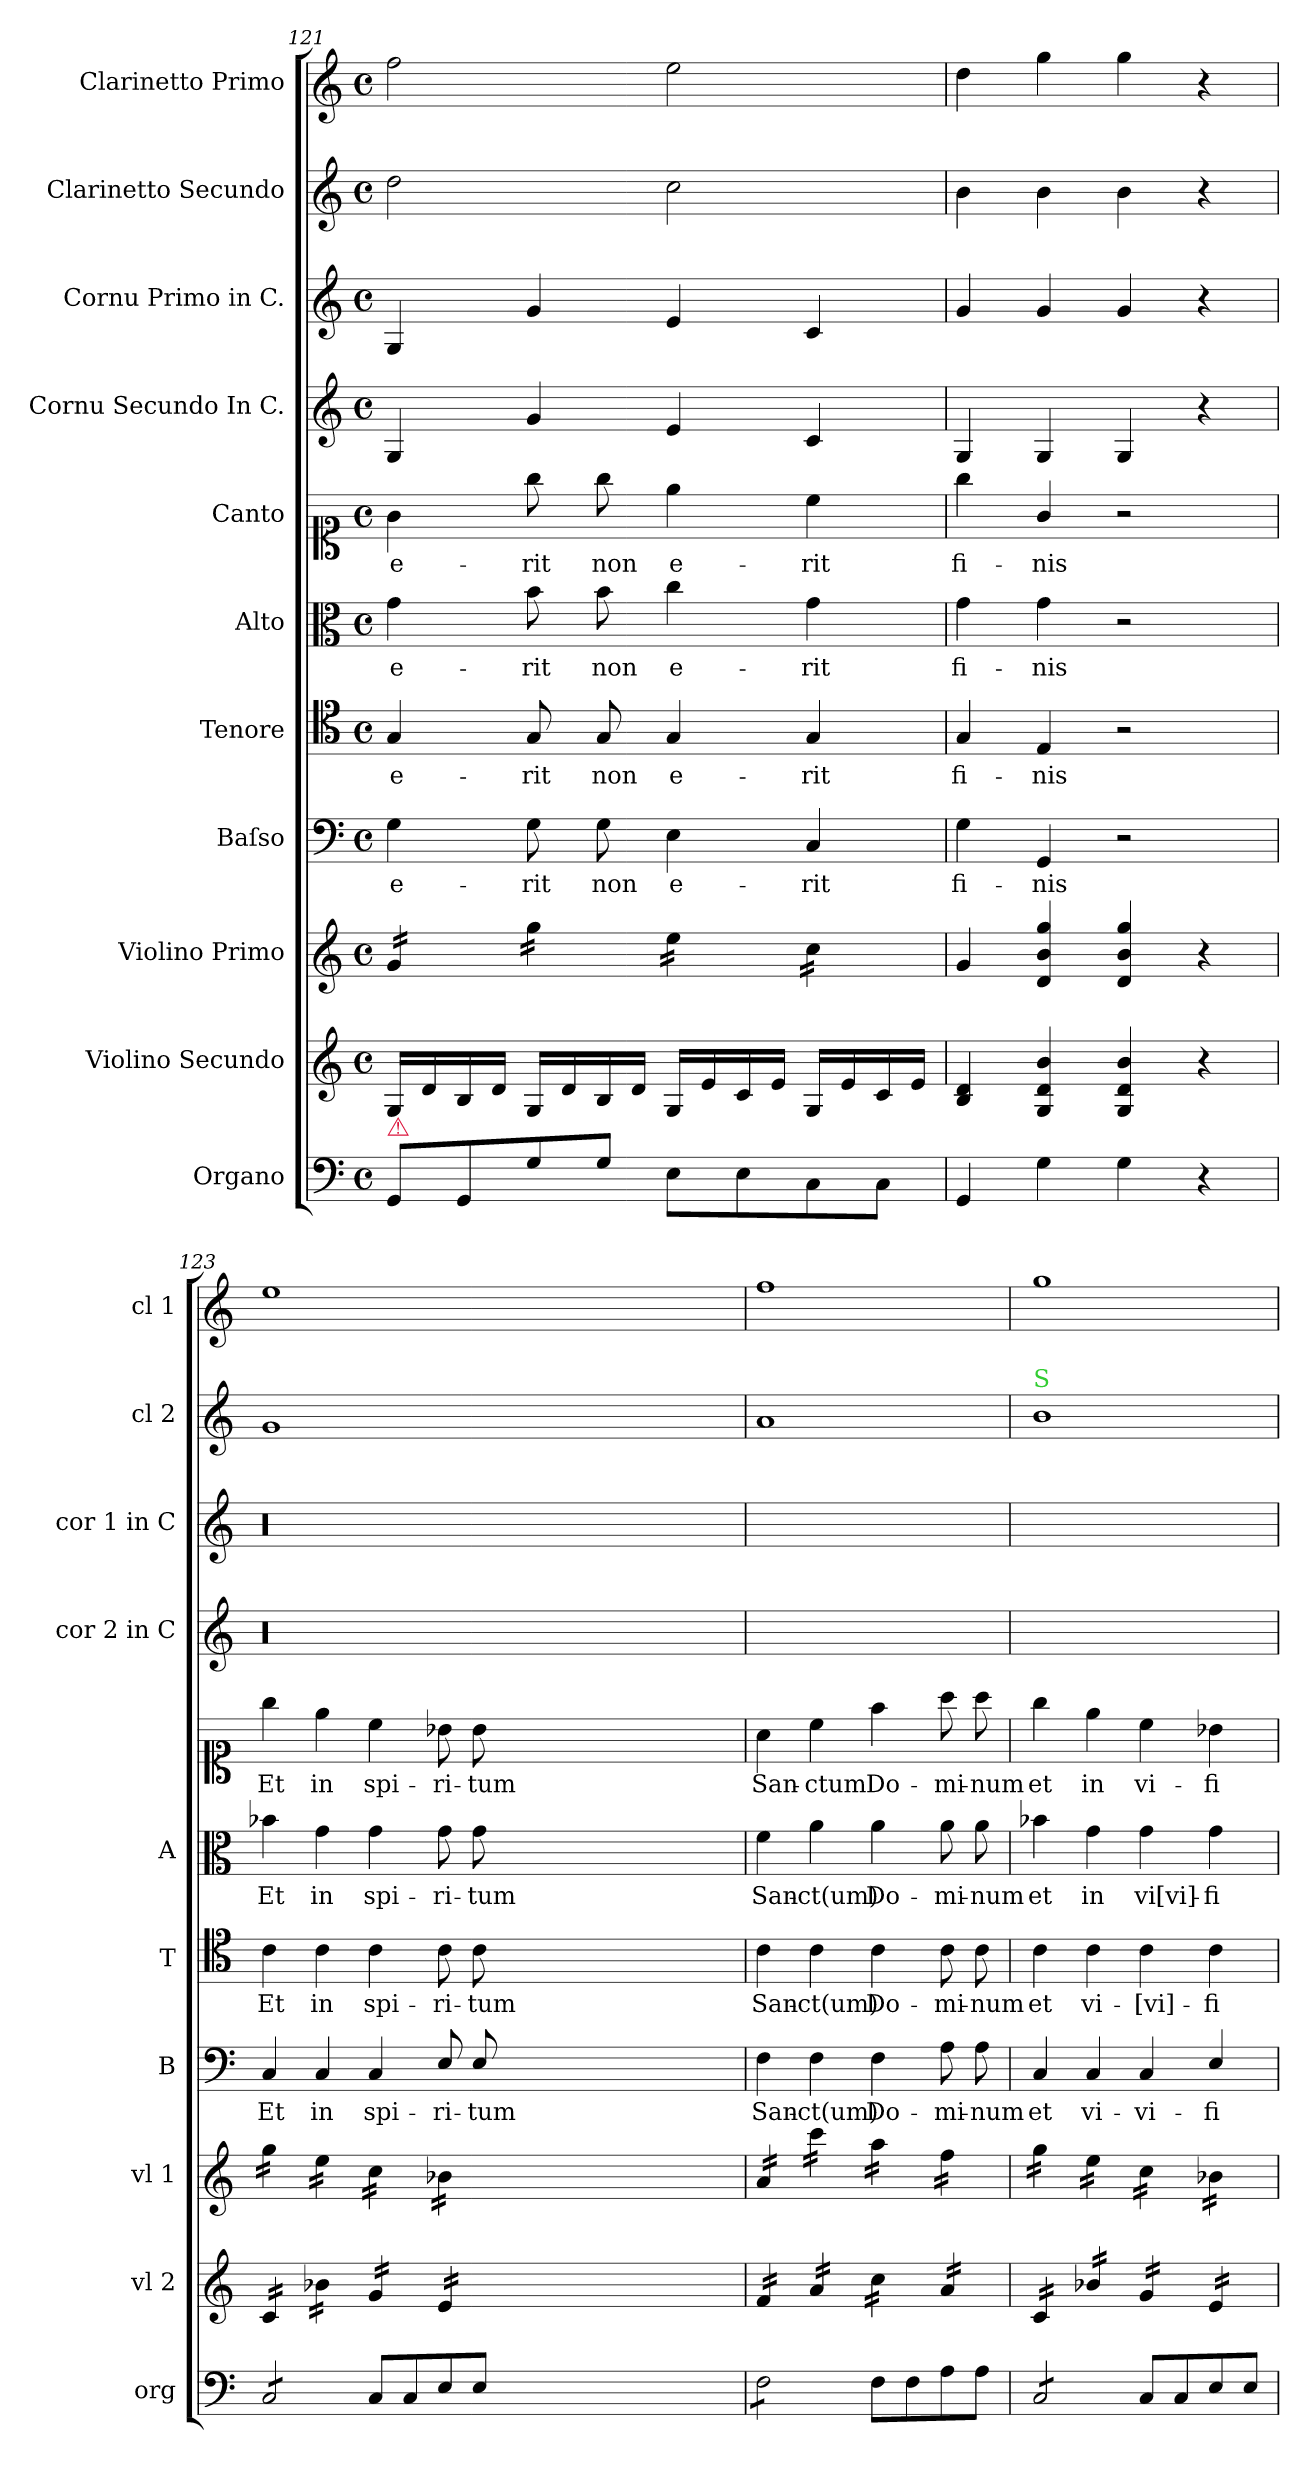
**kern	**kern	**kern	**kern	**text	**kern	**text	**kern	**text	**kern	**text	**kern	**kern	**kern	**kern
*part11	*part10	*part9	*part8	*part8	*part7	*part7	*part6	*part6	*part5	*part5	*part4	*part3	*part2	*part1
*staff11	*staff10	*staff9	*staff8	*staff8	*staff7	*staff7	*staff6	*staff6	*staff5	*staff5	*staff4	*staff3	*staff2	*staff1
*I"Organo	*I"Violino Secundo	*I"Violino Primo	*I"Baſso	*	*I"Tenore	*	*I"Alto	*	*I"Canto	*	*I"Cornu Secundo In C.	*I"Cornu Primo in C.	*I"Clarinetto Secundo	*I"Clarinetto Primo
*I'org	*I'vl 2	*I'vl 1	*I'B	*	*I'T	*	*I'A	*	*	*	*I'cor 2 in C	*I'cor 1 in C	*I'cl 2	*I'cl 1
*clefF4	*clefG2	*clefG2	*clefF4	*	*clefC4	*	*clefC3	*	*clefC1	*	*clefG2	*clefG2	*clefG2	*clefG2
*	*	*	*	*	*	*	*	*	*	*	*ITrd8c12	*ITrd8c12	*	*
*k[]	*k[]	*k[]	*k[]	*	*k[]	*	*k[]	*	*k[]	*	*k[]	*k[]	*k[]	*k[]
*C:	*C:	*C:	*C:	*	*C:	*	*C:	*	*C:	*	*C:	*C:	*C:	*C:
*M4/4	*M4/4	*M4/4	*M4/4	*	*M4/4	*	*M4/4	*	*M4/4	*	*M4/4	*M4/4	*M4/4	*M4/4
*met(c)	*met(c)	*met(c)	*met(c)	*	*met(c)	*	*met(c)	*	*met(c)	*	*met(c)	*met(c)	*met(c)	*met(c)
=121	=121	=121	=121	=121	=121	=121	=121	=121	=121	=121	=121	=121	=121	=121
!LO:TX:a:color=crimson:t=⚠	!	!	!	!	!	!	!	!	!	!	!	!	!	!
*	*	*tremolo	*	*	*	*	*	*	*	*	*	*	*	*
8GG/L	16G/LL	16g/LL	4G\	e-	4G/	e-	4g\	e-	4g\	e-	4GG/	4GG/	2dd\	2ff\
.	16d/	16g/	.	.	.	.	.	.	.	.	.	.	.	.
8GG/	16B/	16g/	.	.	.	.	.	.	.	.	.	.	.	.
.	16d/JJ	16g/JJ	.	.	.	.	.	.	.	.	.	.	.	.
8G\	16G/LL	16gg\LL	8G\	-rit	8G/	-rit	8b\	-rit	8gg\	-rit	4G/	4G/	.	.
.	16d/	16gg\	.	.	.	.	.	.	.	.	.	.	.	.
8G\J	16B/	16gg\	8G\	non	8G/	non	8b\	non	8gg\	non	.	.	.	.
.	16d/JJ	16gg\JJ	.	.	.	.	.	.	.	.	.	.	.	.
8E\L	16G/LL	16ee\LL	4E\	e-	4G/	e-	4cc\	e-	4ee\	e-	4E/	4E/	2cc\	2ee\
.	16e/	16ee\	.	.	.	.	.	.	.	.	.	.	.	.
8E\	16c/	16ee\	.	.	.	.	.	.	.	.	.	.	.	.
.	16e/JJ	16ee\JJ	.	.	.	.	.	.	.	.	.	.	.	.
8C\	16G/LL	16cc\LL	4C/	-rit	4G/	-rit	4g\	-rit	4cc\	-rit	4C/	4C/	.	.
.	16e/	16cc\	.	.	.	.	.	.	.	.	.	.	.	.
8C\J	16c/	16cc\	.	.	.	.	.	.	.	.	.	.	.	.
.	16e/JJ	16cc\JJ	.	.	.	.	.	.	.	.	.	.	.	.
*	*	*Xtremolo	*	*	*	*	*	*	*	*	*	*	*	*
=122	=122	=122	=122	=122	=122	=122	=122	=122	=122	=122	=122	=122	=122	=122
4GG/	4B/ 4d/	4g/	4G\	fi-	4G/	fi-	4g\	fi-	4gg\	fi-	4GG/	4G/	4b\	4dd\
4G\	4G/ 4d/ 4b/	4d/ 4b/ 4gg/	4GG/	-nis	4E/	-nis	4g\	-nis	4g/	-nis	4GG/	4G/	4b\	4gg\
4G\	4G/ 4d/ 4b/	4d/ 4b/ 4gg/	2r	.	2r	.	2r	.	2r	.	4GG/	4G/	4b\	4gg\
4r	4r	4r	.	.	.	.	.	.	.	.	4r	4r	4r	4r
=123	=123	=123	=123	=123	=123	=123	=123	=123	=123	=123	=123	=123	=123	=123
*tremolo	*	*	*	*	*	*	*	*	*	*	*	*	*	*
*	*tremolo	*	*	*	*	*	*	*	*	*	*	*	*	*
*	*	*tremolo	*	*	*	*	*	*	*	*	*	*	*	*
8C/L	16c/LL	16gg\LL	4C/	Et	4c\	Et	4b-X\	Et	4gg\	Et	00r	00r	1g	1ee
.	16c/	16gg\	.	.	.	.	.	.	.	.	.	.	.	.
8C/	16c/	16gg\	.	.	.	.	.	.	.	.	.	.	.	.
.	16c/JJ	16gg\JJ	.	.	.	.	.	.	.	.	.	.	.	.
8C/	16b-X\LL	16ee\LL	4C/	in	4c\	in	4g\	in	4ee\	in	.	.	.	.
.	16b-X\	16ee\	.	.	.	.	.	.	.	.	.	.	.	.
8C/J	16b-X\	16ee\	.	.	.	.	.	.	.	.	.	.	.	.
*Xtremolo	*	*	*	*	*	*	*	*	*	*	*	*	*	*
.	16b-X\JJ	16ee\JJ	.	.	.	.	.	.	.	.	.	.	.	.
8C/L	16g/LL	16cc\LL	4C/	spi-	4c\	spi-	4g\	spi-	4cc\	spi-	.	.	.	.
.	16g/	16cc\	.	.	.	.	.	.	.	.	.	.	.	.
8C/	16g/	16cc\	.	.	.	.	.	.	.	.	.	.	.	.
.	16g/JJ	16cc\JJ	.	.	.	.	.	.	.	.	.	.	.	.
8E/	16e/LL	16b-X\LL	8E/	-ri-	8c\	-ri-	8g\	-ri-	8b-X\	-ri-	.	.	.	.
.	16e/	16b-X\	.	.	.	.	.	.	.	.	.	.	.	.
8E/J	16e/	16b-X\	8E/	-tum	8c\	-tum	8g\	-tum	8b-\	-tum	.	.	.	.
.	16e/JJ	16b-X\JJ	.	.	.	.	.	.	.	.	.	.	.	.
0.ryy	0.ryy	0.ryy	0.ryy	.	0.ryy	.	0.ryy	.	0.ryy	.	.	.	0.ryy	0.ryy
=124	=124	=124	=124	=124	=124	=124	=124	=124	=124	=124	=124	=124	=124	=124
*tremolo	*	*	*	*	*	*	*	*	*	*	*	*	*	*
8F\L	16f/LL	16a/LL	4F\	San-	4c\	San-	4f\	San-	4a\	San-	1ryy	1ryy	1a	1ff
.	16f/	16a/	.	.	.	.	.	.	.	.	.	.	.	.
8F\	16f/	16a/	.	.	.	.	.	.	.	.	.	.	.	.
.	16f/JJ	16a/JJ	.	.	.	.	.	.	.	.	.	.	.	.
8F\	16a/LL	16ccc\LL	4F\	-ct(um)	4c\	-ct(um)	4a\	-ct(um)	4cc\	-ctum	.	.	.	.
.	16a/	16ccc\	.	.	.	.	.	.	.	.	.	.	.	.
8F\J	16a/	16ccc\	.	.	.	.	.	.	.	.	.	.	.	.
*Xtremolo	*	*	*	*	*	*	*	*	*	*	*	*	*	*
.	16a/JJ	16ccc\JJ	.	.	.	.	.	.	.	.	.	.	.	.
8F\L	16cc\LL	16aa\LL	4F\	Do-	4c\	Do-	4a\	Do-	4ff\	Do-	.	.	.	.
.	16cc\	16aa\	.	.	.	.	.	.	.	.	.	.	.	.
8F\	16cc\	16aa\	.	.	.	.	.	.	.	.	.	.	.	.
.	16cc\JJ	16aa\JJ	.	.	.	.	.	.	.	.	.	.	.	.
8A\	16a/LL	16ff\LL	8A\	-mi-	8c\	-mi-	8a\	-mi-	8aa\	-mi-	.	.	.	.
.	16a/	16ff\	.	.	.	.	.	.	.	.	.	.	.	.
8A\J	16a/	16ff\	8A\	-num	8c\	-num	8a\	-num	8aa\	-num	.	.	.	.
.	16a/JJ	16ff\JJ	.	.	.	.	.	.	.	.	.	.	.	.
=125	=125	=125	=125	=125	=125	=125	=125	=125	=125	=125	=125	=125	=125	=125
!	!	!	!	!	!	!	!	!	!	!	!	!	!LO:TX:a:color=limegreen:t=S	!
*tremolo	*	*	*	*	*	*	*	*	*	*	*	*	*	*
8C/L	16c/LL	16gg\LL	4C/	et	4c\	et	4b-X\	et	4gg\	et	1ryy	1ryy	1b	1gg
.	16c/	16gg\	.	.	.	.	.	.	.	.	.	.	.	.
8C/	16c/	16gg\	.	.	.	.	.	.	.	.	.	.	.	.
.	16c/JJ	16gg\JJ	.	.	.	.	.	.	.	.	.	.	.	.
8C/	16b-X/LL	16ee\LL	4C/	vi-	4c\	vi-	4g\	in	4ee\	in	.	.	.	.
.	16b-X/	16ee\	.	.	.	.	.	.	.	.	.	.	.	.
8C/J	16b-X/	16ee\	.	.	.	.	.	.	.	.	.	.	.	.
*Xtremolo	*	*	*	*	*	*	*	*	*	*	*	*	*	*
.	16b-X/JJ	16ee\JJ	.	.	.	.	.	.	.	.	.	.	.	.
8C/L	16g/LL	16cc\LL	4C/	-vi-	4c\	-[vi]-	4g\	vi[vi]-	4cc\	vi-	.	.	.	.
.	16g/	16cc\	.	.	.	.	.	.	.	.	.	.	.	.
8C/	16g/	16cc\	.	.	.	.	.	.	.	.	.	.	.	.
.	16g/JJ	16cc\JJ	.	.	.	.	.	.	.	.	.	.	.	.
8E/	16e/LL	16b-X\LL	4E/	-fi-	4c\	-fi-	4g\	-fi-	4b-X\	-fi-	.	.	.	.
.	16e/	16b-X\	.	.	.	.	.	.	.	.	.	.	.	.
8E/J	16e/	16b-X\	.	.	.	.	.	.	.	.	.	.	.	.
.	16e/JJ	16b-X\JJ	.	.	.	.	.	.	.	.	.	.	.	.
*	*	*Xtremolo	*	*	*	*	*	*	*	*	*	*	*	*
*	*Xtremolo	*	*	*	*	*	*	*	*	*	*	*	*	*
=	=	=	=	=	=	=	=	=	=	=	=	=	=	=
*-	*-	*-	*-	*-	*-	*-	*-	*-	*-	*-	*-	*-	*-	*-
